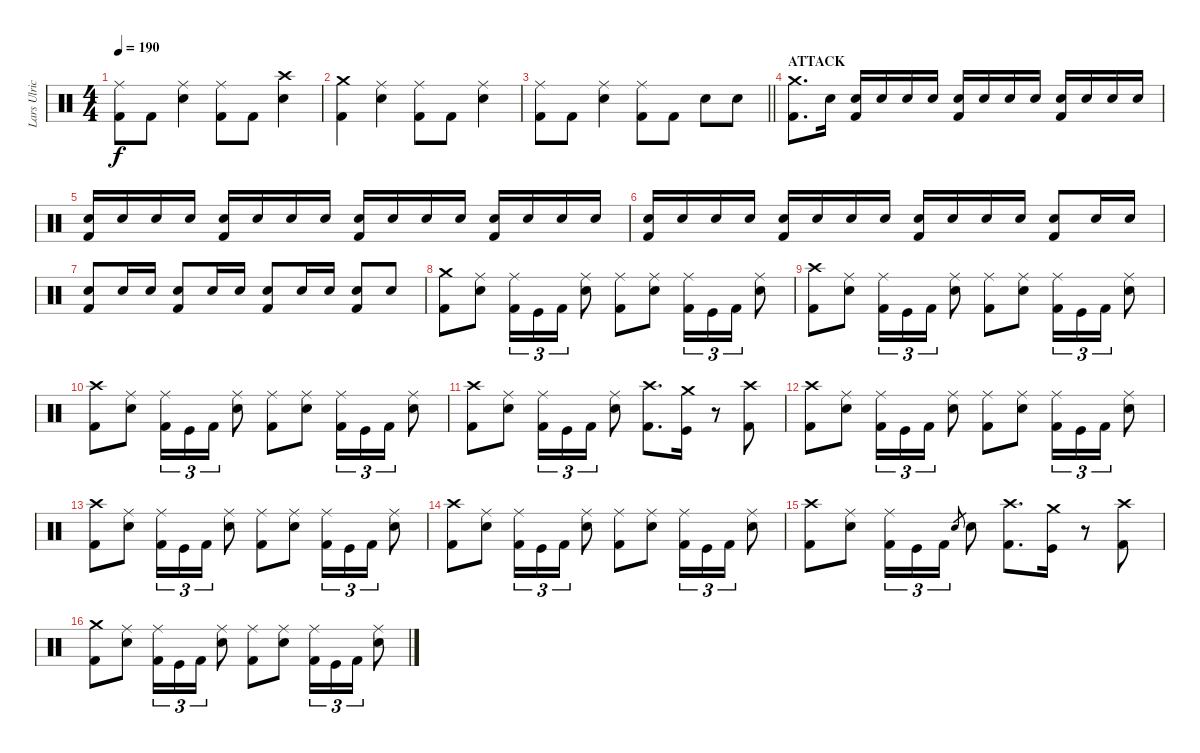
\track ("Lars Ulrich - drums" "Lars Ulric") {instrument percussion}
\staff {score}
\articulation defaults
\ts (4 4)
\tempo 190
\clef neutral
\ks c
("Ride (middle)" "Kick (hit) 2").8{dy f} "Kick (hit) 2".8 ("Ride (middle)" "Electric Snare (hit)").4 ("Ride (middle)" "Kick (hit) 2").8 "Kick (hit) 2".8 ("Crash high (hit)" "Electric Snare (hit)").4 |
("Crash medium (hit)" "Kick (hit) 2").4 ("Ride (middle)" "Electric Snare (hit)").4 ("Ride (middle)" "Kick (hit) 2").8 "Kick (hit) 2".8 ("Ride (middle)" "Electric Snare (hit)").4 |
\barLineRight lightlight
("Ride (middle)" "Kick (hit) 2").8 "Kick (hit) 2".8 ("Ride (middle)" "Electric Snare (hit)").4 ("Ride (middle)" "Kick (hit) 2").8 "Kick (hit) 2".8 "Electric Snare (hit)".8 "Electric Snare (hit)".8 |
\section ("" "ATTACK")
("Crash medium (hit)" "Kick (hit) 2").8{d} "Electric Snare (hit)".16 ("Electric Snare (hit)" "Kick (hit) 2").16 "Electric Snare (hit)".16 "Electric Snare (hit)".16 "Electric Snare (hit)".16 ("Electric Snare (hit)" "Kick (hit) 2").16 "Electric Snare (hit)".16 "Electric Snare (hit)".16 "Electric Snare (hit)".16 ("Electric Snare (hit)" "Kick (hit) 2").16 "Electric Snare (hit)".16 "Electric Snare (hit)".16 "Electric Snare (hit)".16 |
("Electric Snare (hit)" "Kick (hit) 2").16 "Electric Snare (hit)".16 "Electric Snare (hit)".16 "Electric Snare (hit)".16 ("Electric Snare (hit)" "Kick (hit) 2").16 "Electric Snare (hit)".16 "Electric Snare (hit)".16 "Electric Snare (hit)".16 ("Electric Snare (hit)" "Kick (hit) 2").16 "Electric Snare (hit)".16 "Electric Snare (hit)".16 "Electric Snare (hit)".16 ("Electric Snare (hit)" "Kick (hit) 2").16 "Electric Snare (hit)".16 "Electric Snare (hit)".16 "Electric Snare (hit)".16 |
("Electric Snare (hit)" "Kick (hit) 2").16 "Electric Snare (hit)".16 "Electric Snare (hit)".16 "Electric Snare (hit)".16 ("Electric Snare (hit)" "Kick (hit) 2").16 "Electric Snare (hit)".16 "Electric Snare (hit)".16 "Electric Snare (hit)".16 ("Electric Snare (hit)" "Kick (hit) 2").16 "Electric Snare (hit)".16 "Electric Snare (hit)".16 "Electric Snare (hit)".16 ("Electric Snare (hit)" "Kick (hit) 2").8 "Electric Snare (hit)".16 "Electric Snare (hit)".16 |
("Electric Snare (hit)" "Kick (hit) 2").8 "Electric Snare (hit)".16 "Electric Snare (hit)".16 ("Electric Snare (hit)" "Kick (hit) 2").8 "Electric Snare (hit)".16 "Electric Snare (hit)".16 ("Electric Snare (hit)" "Kick (hit) 2").8 "Electric Snare (hit)".16 "Electric Snare (hit)".16 ("Electric Snare (hit)" "Kick (hit) 2").8 "Electric Snare (hit)".8 |
("Crash medium (hit)" "Kick (hit) 2").8 ("Ride (middle)" "Electric Snare (hit)").8 ("Ride (middle)" "Kick (hit) 2").16{tu (3 2)} "Kick (hit)".16{tu (3 2)} "Kick (hit) 2".16{tu (3 2)} ("Ride (middle)" "Electric Snare (hit)").8 ("Ride (middle)" "Kick (hit) 2").8 ("Ride (middle)" "Electric Snare (hit)").8 ("Ride (middle)" "Kick (hit) 2").16{tu (3 2)} "Kick (hit)".16{tu (3 2)} "Kick (hit) 2".16{tu (3 2)} ("Ride (middle)" "Electric Snare (hit)").8 |
("Crash high (hit)" "Kick (hit) 2").8 ("Ride (middle)" "Electric Snare (hit)").8 ("Ride (middle)" "Kick (hit) 2").16{tu (3 2)} "Kick (hit)".16{tu (3 2)} "Kick (hit) 2".16{tu (3 2)} ("Ride (middle)" "Electric Snare (hit)").8 ("Ride (middle)" "Kick (hit) 2").8 ("Ride (middle)" "Electric Snare (hit)").8 ("Ride (middle)" "Kick (hit) 2").16{tu (3 2)} "Kick (hit)".16{tu (3 2)} "Kick (hit) 2".16{tu (3 2)} ("Ride (middle)" "Electric Snare (hit)").8 |
("Crash high (hit)" "Kick (hit) 2").8 ("Ride (middle)" "Electric Snare (hit)").8 ("Ride (middle)" "Kick (hit) 2").16{tu (3 2)} "Kick (hit)".16{tu (3 2)} "Kick (hit) 2".16{tu (3 2)} ("Ride (middle)" "Electric Snare (hit)").8 ("Ride (middle)" "Kick (hit) 2").8 ("Ride (middle)" "Electric Snare (hit)").8 ("Ride (middle)" "Kick (hit) 2").16{tu (3 2)} "Kick (hit)".16{tu (3 2)} "Kick (hit) 2".16{tu (3 2)} ("Ride (middle)" "Electric Snare (hit)").8 |
("Crash high (hit)" "Kick (hit) 2").8 ("Ride (middle)" "Electric Snare (hit)").8 ("Ride (middle)" "Kick (hit) 2").16{tu (3 2)} "Kick (hit)".16{tu (3 2)} "Kick (hit) 2".16{tu (3 2)} ("Ride (middle)" "Electric Snare (hit)").8 ("Crash high (hit)" "Kick (hit) 2").8{d} ("Crash medium (hit)" "Kick (hit)").16 r.8 ("Crash high (hit)" "Kick (hit) 2").8 |
("Crash high (hit)" "Kick (hit) 2").8 ("Ride (middle)" "Electric Snare (hit)").8 ("Ride (middle)" "Kick (hit) 2").16{tu (3 2)} "Kick (hit)".16{tu (3 2)} "Kick (hit) 2".16{tu (3 2)} ("Ride (middle)" "Electric Snare (hit)").8 ("Ride (middle)" "Kick (hit) 2").8 ("Ride (middle)" "Electric Snare (hit)").8 ("Ride (middle)" "Kick (hit) 2").16{tu (3 2)} "Kick (hit)".16{tu (3 2)} "Kick (hit) 2".16{tu (3 2)} ("Ride (middle)" "Electric Snare (hit)").8 |
("Crash high (hit)" "Kick (hit) 2").8 ("Ride (middle)" "Electric Snare (hit)").8 ("Ride (middle)" "Kick (hit) 2").16{tu (3 2)} "Kick (hit)".16{tu (3 2)} "Kick (hit) 2".16{tu (3 2)} ("Ride (middle)" "Electric Snare (hit)").8 ("Ride (middle)" "Kick (hit) 2").8 ("Ride (middle)" "Electric Snare (hit)").8 ("Ride (middle)" "Kick (hit) 2").16{tu (3 2)} "Kick (hit)".16{tu (3 2)} "Kick (hit) 2".16{tu (3 2)} ("Ride (middle)" "Electric Snare (hit)").8 |
("Crash high (hit)" "Kick (hit) 2").8 ("Ride (middle)" "Electric Snare (hit)").8 ("Ride (middle)" "Kick (hit) 2").16{tu (3 2)} "Kick (hit)".16{tu (3 2)} "Kick (hit) 2".16{tu (3 2)} ("Ride (middle)" "Electric Snare (hit)").8 ("Ride (middle)" "Kick (hit) 2").8 ("Ride (middle)" "Electric Snare (hit)").8 ("Ride (middle)" "Kick (hit) 2").16{tu (3 2)} "Kick (hit)".16{tu (3 2)} "Kick (hit) 2".16{tu (3 2)} ("Ride (middle)" "Electric Snare (hit)").8 |
("Crash high (hit)" "Kick (hit) 2").8 ("Ride (middle)" "Electric Snare (hit)").8 ("Ride (middle)" "Kick (hit) 2").16{tu (3 2)} "Kick (hit)".16{tu (3 2)} "Kick (hit) 2".16{tu (3 2)} "Electric Snare (hit)".8{gr} "Electric Snare (hit)".8 ("Crash high (hit)" "Kick (hit) 2").8{d} ("Crash medium (hit)" "Kick (hit)").16 r.8 ("Crash high (hit)" "Kick (hit) 2").8 |
("Crash medium (hit)" "Kick (hit) 2").8 ("Ride (middle)" "Electric Snare (hit)").8 ("Ride (middle)" "Kick (hit) 2").16{tu (3 2)} "Kick (hit)".16{tu (3 2)} "Kick (hit) 2".16{tu (3 2)} ("Ride (middle)" "Electric Snare (hit)").8 ("Ride (middle)" "Kick (hit) 2").8 ("Ride (middle)" "Electric Snare (hit)").8 ("Ride (middle)" "Kick (hit) 2").16{tu (3 2)} "Kick (hit)".16{tu (3 2)} "Kick (hit) 2".16{tu (3 2)} ("Ride (middle)" "Electric Snare (hit)").8
